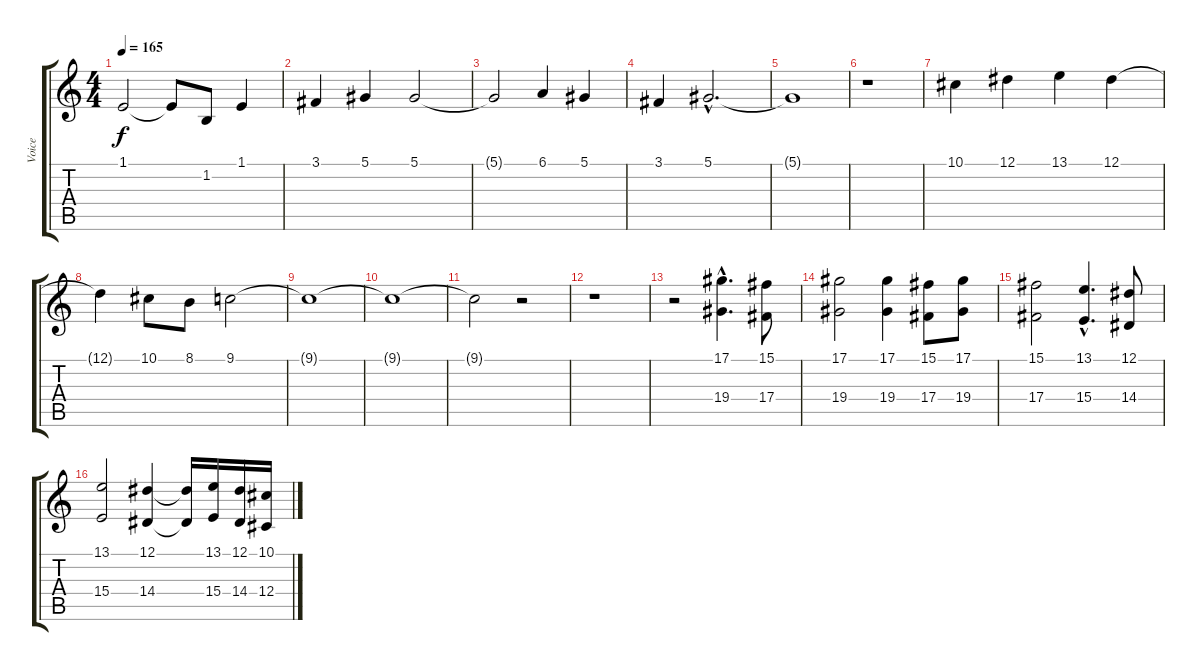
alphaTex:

\track ("Voice" "Voice") {instrument trumpet}
\staff {score tabs}
\tuning (Eb4 Bb3 Gb3 Db3 Ab2 Eb2) {hide}
\ts (4 4)
\tempo 165
\clef g2
\ks c
1.1.2{dy f} 1.1{t}.8 1.2.8 1.1.4 |
3.1.4 5.1.4 5.1.2 |
5.1{t}.2 6.1.4 5.1.4 |
3.1.4 5.1{hac}.2{d} |
5.1{t}.1 |
r.1 |
10.1.4 12.1.4 13.1.4 12.1.4 |
12.1{t}.4 10.1.8 8.1.8 9.1.2 |
9.1{t}.1 |
9.1{t}.1 |
9.1{t}.2 r.2 |
r.1 |
r.2 (17.1{hac} 19.4{hac}).4{d volume 16 balance 8} (15.1 17.4).8 |
(17.1 19.4).2 (17.1 19.4).4 (15.1 17.4).8 (17.1 19.4).8 |
(15.1 17.4).2 (13.1{hac} 15.4{hac}).4{d} (12.1 14.4).8 |
(13.1 15.4).2 (12.1 14.4).4 (12.1{t} 14.4{t}).16 (13.1 15.4).16 (12.1 14.4).16 (10.1 12.4).16
